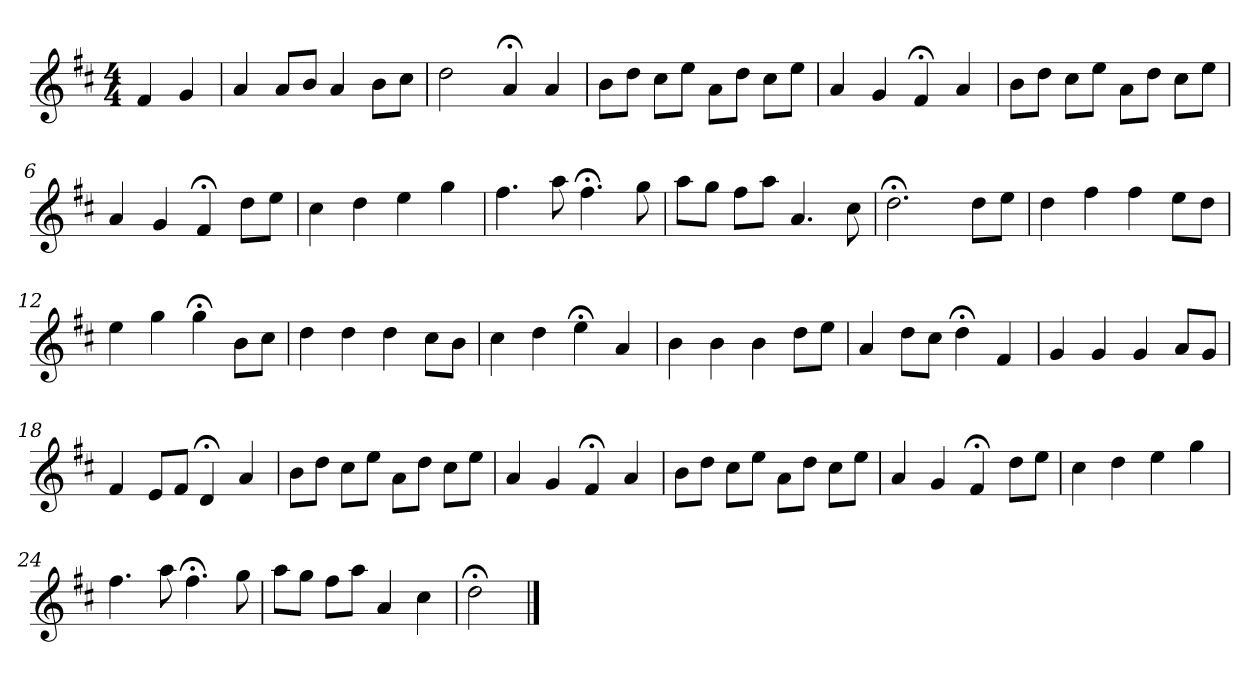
**kern
*part1
*staff1
*k[f#c#]
*D:
*M4/4
*MM120
=
4f#
4g
=1
4a
8aL
8bJ
4a
8bL
8cc#J
=2
2dd
4a;<
4a
=3
8bL
8ddJ
8cc#L
8eeJ
8aL
8ddJ
8cc#L
8eeJ
=4
4a
4g
4f#;<
4a
=5
8bL
8ddJ
8cc#L
8eeJ
8aL
8ddJ
8cc#L
8eeJ
=6
4a
4g
4f#;<
8ddL
8eeJ
=7
4cc#
4dd
4ee
4gg
=8
4.ff#
8aa
4.ff#;<
8gg
=9
8aaL
8ggJ
8ff#L
8aaJ
4.a
8cc#
=10
2.dd;<
8ddL
8eeJ
=11
4dd
4ff#
4ff#
8eeL
8ddJ
=12
4ee
4gg
4gg;<
8bL
8cc#J
=13
4dd
4dd
4dd
8cc#L
8bJ
=14
4cc#
4dd
4ee;<
4a
=15
4b
4b
4b
8ddL
8eeJ
=16
4a
8ddL
8cc#J
4dd;<
4f#
=17
4g
4g
4g
8aL
8gJ
=18
4f#
8eL
8f#J
4d;<
4a
=19
8bL
8ddJ
8cc#L
8eeJ
8aL
8ddJ
8cc#L
8eeJ
=20
4a
4g
4f#;<
4a
=21
8bL
8ddJ
8cc#L
8eeJ
8aL
8ddJ
8cc#L
8eeJ
=22
4a
4g
4f#;<
8ddL
8eeJ
=23
4cc#
4dd
4ee
4gg
=24
4.ff#
8aa
4.ff#;<
8gg
=25
8aaL
8ggJ
8ff#L
8aaJ
4a
4cc#
=26
2dd;<
==
*-
